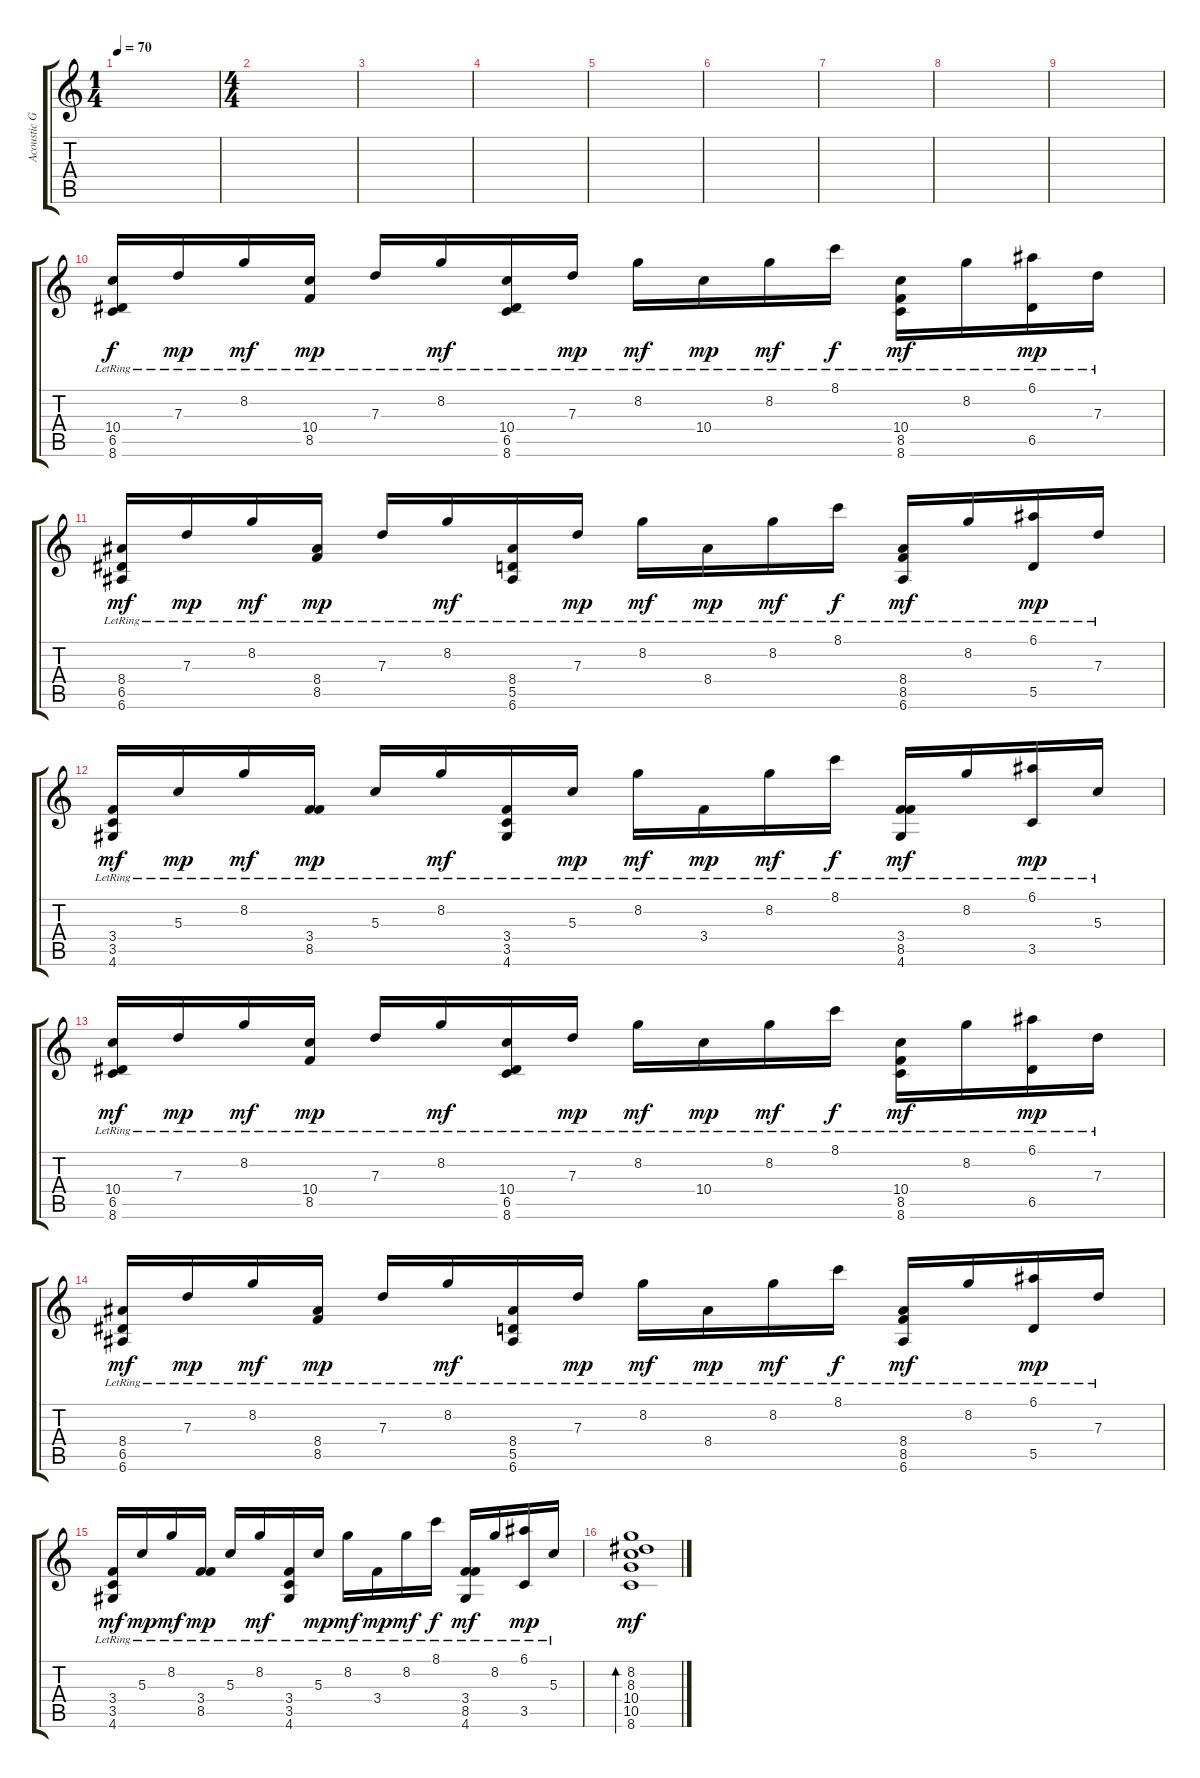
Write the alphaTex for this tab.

\track ("Acoustic Guitar" "Acoustic G") {instrument acousticguitarsteel}
\staff {score tabs}
\tuning (E4 B3 G3 D3 A2 E2) {hide}
\ts (1 4)
\tempo 70
\clef g2
\ks c
|
\ts (4 4)
|
|
|
|
|
|
|
|
(10.4{lr} 6.5{lr} 8.6{lr}).16{volume 7} 7.3{lr}.16{dy mp} 8.2{lr}.16{dy mf} (10.4{lr} 8.5{lr}).16{dy mp} 7.3{lr}.16 8.2{lr}.16{dy mf} (10.4{lr} 6.5{lr} 8.6{lr}).16 7.3{lr}.16{dy mp} 8.2{lr}.16{dy mf} 10.4{lr}.16{dy mp} 8.2{lr}.16{dy mf} 8.1{lr}.16{dy f} (10.4{lr} 8.5{lr} 8.6{lr}).16{dy mf} 8.2{lr}.16 (6.1{lr} 6.5{lr}).16{dy mp} 7.3{lr}.16 |
(8.4{lr} 6.5{lr} 6.6{lr}).16{dy mf} 7.3{lr}.16{dy mp} 8.2{lr}.16{dy mf} (8.4{lr} 8.5{lr}).16{dy mp} 7.3{lr}.16 8.2{lr}.16{dy mf} (8.4{lr} 5.5{lr} 6.6{lr}).16 7.3{lr}.16{dy mp} 8.2{lr}.16{dy mf} 8.4{lr}.16{dy mp} 8.2{lr}.16{dy mf} 8.1{lr}.16{dy f} (8.4{lr} 8.5{lr} 6.6{lr}).16{dy mf} 8.2{lr}.16 (6.1{lr} 5.5{lr}).16{dy mp} 7.3{lr}.16 |
(3.4{lr} 3.5{lr} 4.6{lr}).16{dy mf} 5.3{lr}.16{dy mp} 8.2{lr}.16{dy mf} (3.4{lr} 8.5{lr}).16{dy mp} 5.3{lr}.16 8.2{lr}.16{dy mf} (3.4{lr} 3.5{lr} 4.6{lr}).16 5.3{lr}.16{dy mp} 8.2{lr}.16{dy mf} 3.4{lr}.16{dy mp} 8.2{lr}.16{dy mf} 8.1{lr}.16{dy f} (3.4{lr} 8.5{lr} 4.6{lr}).16{dy mf} 8.2{lr}.16 (6.1{lr} 3.5{lr}).16{dy mp} 5.3{lr}.16 |
(10.4{lr} 6.5{lr} 8.6{lr}).16{dy mf} 7.3{lr}.16{dy mp} 8.2{lr}.16{dy mf} (10.4{lr} 8.5{lr}).16{dy mp} 7.3{lr}.16 8.2{lr}.16{dy mf} (10.4{lr} 6.5{lr} 8.6{lr}).16 7.3{lr}.16{dy mp} 8.2{lr}.16{dy mf} 10.4{lr}.16{dy mp} 8.2{lr}.16{dy mf} 8.1{lr}.16{dy f} (10.4{lr} 8.5{lr} 8.6{lr}).16{dy mf} 8.2{lr}.16 (6.1{lr} 6.5{lr}).16{dy mp} 7.3{lr}.16 |
(8.4{lr} 6.5{lr} 6.6{lr}).16{dy mf} 7.3{lr}.16{dy mp} 8.2{lr}.16{dy mf} (8.4{lr} 8.5{lr}).16{dy mp} 7.3{lr}.16 8.2{lr}.16{dy mf} (8.4{lr} 5.5{lr} 6.6{lr}).16 7.3{lr}.16{dy mp} 8.2{lr}.16{dy mf} 8.4{lr}.16{dy mp} 8.2{lr}.16{dy mf} 8.1{lr}.16{dy f} (8.4{lr} 8.5{lr} 6.6{lr}).16{dy mf} 8.2{lr}.16 (6.1{lr} 5.5{lr}).16{dy mp} 7.3{lr}.16 |
(3.4{lr} 3.5{lr} 4.6{lr}).16{dy mf} 5.3{lr}.16{dy mp} 8.2{lr}.16{dy mf} (3.4{lr} 8.5{lr}).16{dy mp} 5.3{lr}.16 8.2{lr}.16{dy mf} (3.4{lr} 3.5{lr} 4.6{lr}).16 5.3{lr}.16{dy mp} 8.2{lr}.16{dy mf} 3.4{lr}.16{dy mp} 8.2{lr}.16{dy mf} 8.1{lr}.16{dy f} (3.4{lr} 8.5{lr} 4.6{lr}).16{dy mf} 8.2{lr}.16 (6.1{lr} 3.5{lr}).16{dy mp} 5.3{lr}.16 |
(8.2 8.3 10.4 10.5 8.6).1{bd 60 dy mf}
